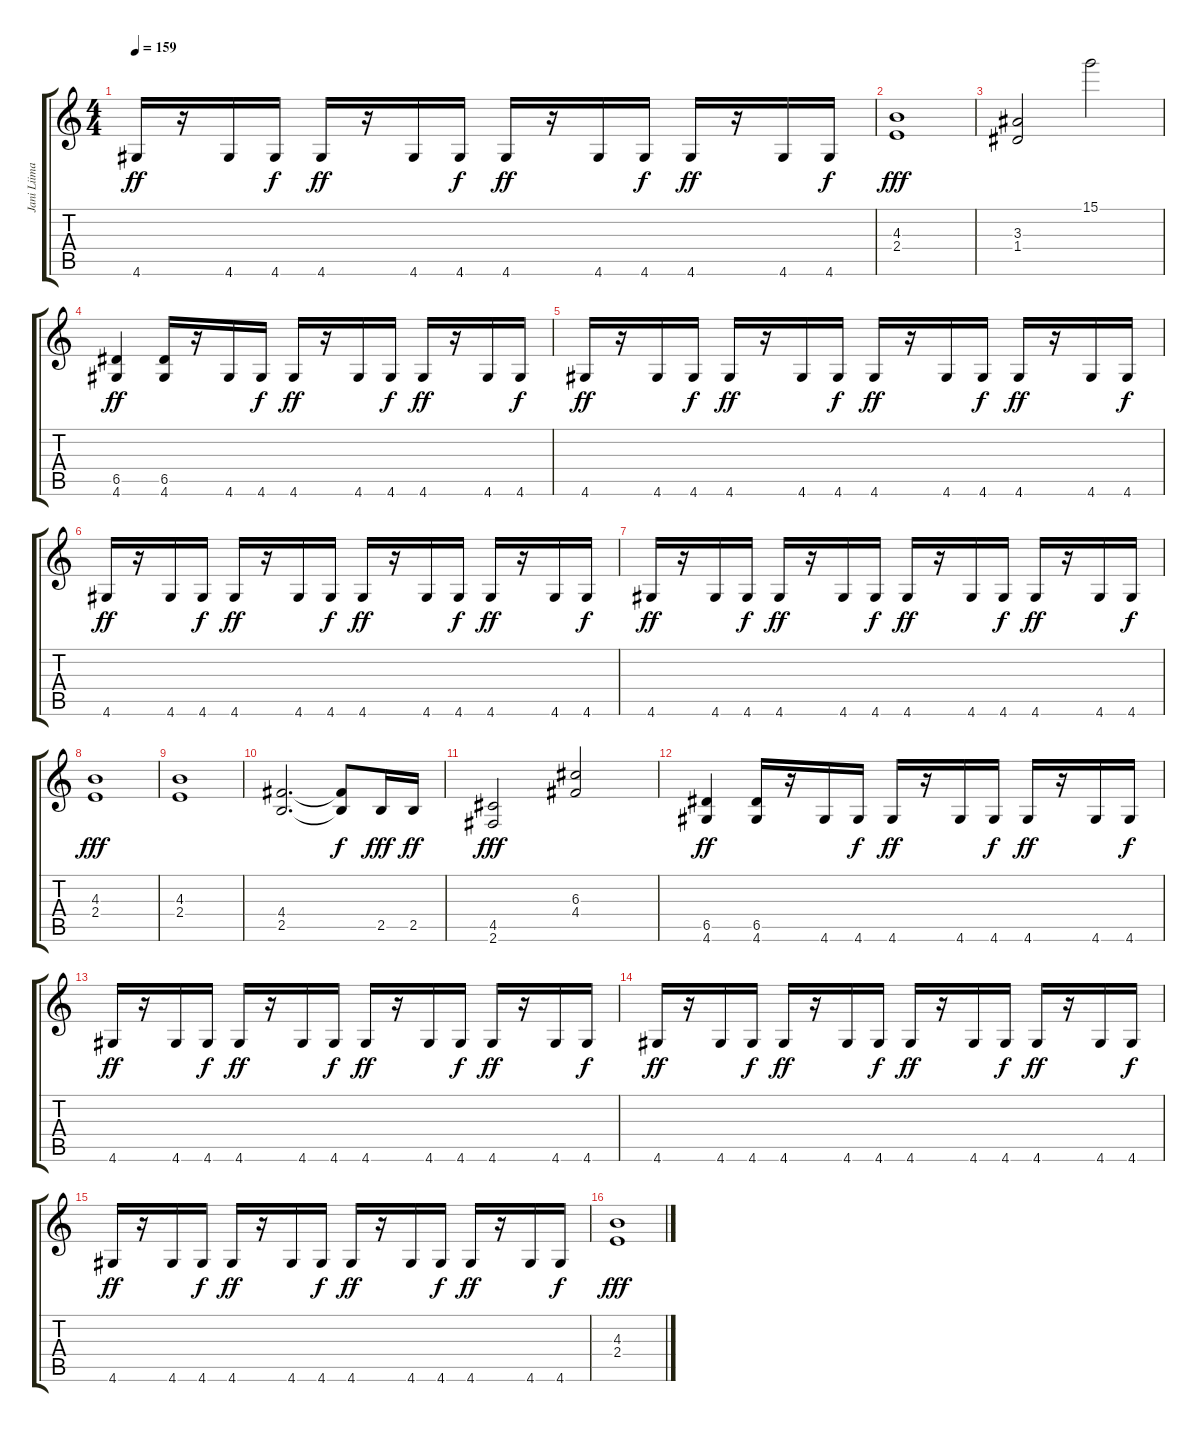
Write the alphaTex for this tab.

\track ("Jani Liimatainen" "Jani Liima") {instrument overdrivenguitar}
\staff {score tabs}
\tuning (E4 B3 G3 D3 A2 E2) {hide}
\ts (4 4)
\tempo 159
\clef g2
\ks c
4.6.16{dy ff} r.16 4.6.16 4.6.16{dy f} 4.6.16{dy ff} r.16 4.6.16 4.6.16{dy f} 4.6.16{dy ff} r.16 4.6.16 4.6.16{dy f} 4.6.16{dy ff} r.16 4.6.16 4.6.16{dy f} |
(4.3 2.4).1{dy fff} |
(3.3 1.4).2 15.1.2 |
(6.5 4.6).4{dy ff} (6.5 4.6).16 r.16 4.6.16 4.6.16{dy f} 4.6.16{dy ff} r.16 4.6.16 4.6.16{dy f} 4.6.16{dy ff} r.16 4.6.16 4.6.16{dy f} |
4.6.16{dy ff} r.16 4.6.16 4.6.16{dy f} 4.6.16{dy ff} r.16 4.6.16 4.6.16{dy f} 4.6.16{dy ff} r.16 4.6.16 4.6.16{dy f} 4.6.16{dy ff} r.16 4.6.16 4.6.16{dy f} |
4.6.16{dy ff} r.16 4.6.16 4.6.16{dy f} 4.6.16{dy ff} r.16 4.6.16 4.6.16{dy f} 4.6.16{dy ff} r.16 4.6.16 4.6.16{dy f} 4.6.16{dy ff} r.16 4.6.16 4.6.16{dy f} |
4.6.16{dy ff} r.16 4.6.16 4.6.16{dy f} 4.6.16{dy ff} r.16 4.6.16 4.6.16{dy f} 4.6.16{dy ff} r.16 4.6.16 4.6.16{dy f} 4.6.16{dy ff} r.16 4.6.16 4.6.16{dy f} |
(4.3 2.4).1{dy fff} |
(4.3 2.4).1 |
(4.4 2.5).2{d} (4.4{t} 2.5{t}).8{dy f} 2.5.16{dy fff} 2.5.16{dy ff} |
(4.5 2.6).2{dy fff} (6.3 4.4).2 |
(6.5 4.6).4{dy ff} (6.5 4.6).16 r.16 4.6.16 4.6.16{dy f} 4.6.16{dy ff} r.16 4.6.16 4.6.16{dy f} 4.6.16{dy ff} r.16 4.6.16 4.6.16{dy f} |
4.6.16{dy ff} r.16 4.6.16 4.6.16{dy f} 4.6.16{dy ff} r.16 4.6.16 4.6.16{dy f} 4.6.16{dy ff} r.16 4.6.16 4.6.16{dy f} 4.6.16{dy ff} r.16 4.6.16 4.6.16{dy f} |
4.6.16{dy ff} r.16 4.6.16 4.6.16{dy f} 4.6.16{dy ff} r.16 4.6.16 4.6.16{dy f} 4.6.16{dy ff} r.16 4.6.16 4.6.16{dy f} 4.6.16{dy ff} r.16 4.6.16 4.6.16{dy f} |
4.6.16{dy ff} r.16 4.6.16 4.6.16{dy f} 4.6.16{dy ff} r.16 4.6.16 4.6.16{dy f} 4.6.16{dy ff} r.16 4.6.16 4.6.16{dy f} 4.6.16{dy ff} r.16 4.6.16 4.6.16{dy f} |
(4.3 2.4).1{dy fff}
